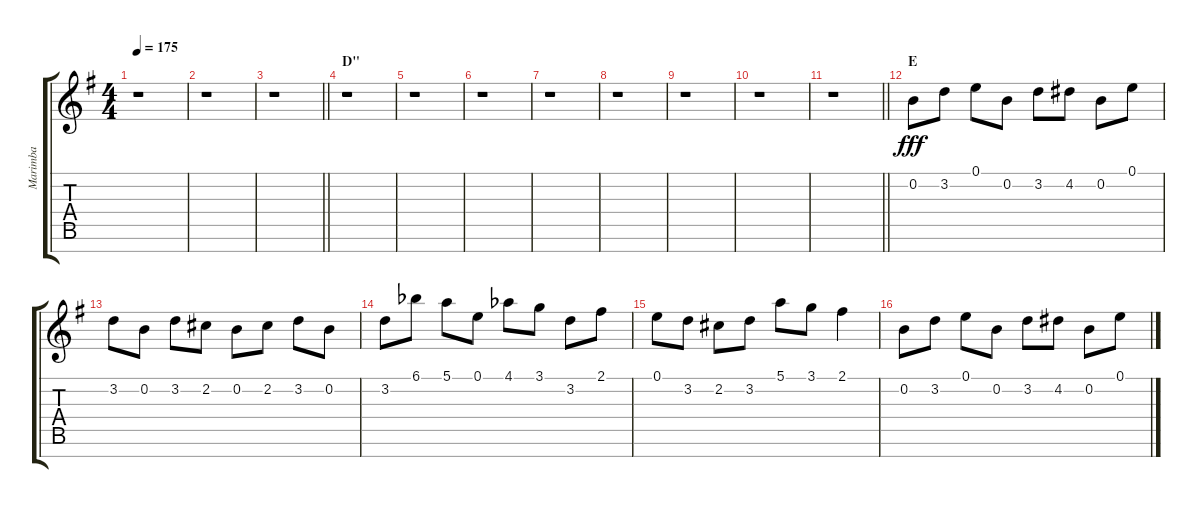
\track ("Marimba" "Marimba") {instrument marimba}
\staff {score tabs}
\tuning (E5 B4 G4 D4 A3 E3 B2) {hide}
\ts (4 4)
\tempo 175
\clef g2
\ks g
r.1{dy fff} |
r.1 |
\barLineRight lightlight
r.1 |
\section ("" "D\"")
r.1 |
r.1 |
r.1 |
r.1 |
r.1 |
r.1 |
r.1 |
\barLineRight lightlight
r.1 |
\section ("" "E")
0.2.8 3.2.8 0.1.8 0.2.8 3.2.8 4.2.8 0.2.8 0.1.8 |
3.2.8 0.2.8 3.2.8 2.2.8 0.2.8 2.2.8 3.2.8 0.2.8 |
3.2.8 6.1{acc b}.8 5.1.8 0.1.8 4.1{acc b}.8 3.1.8 3.2.8 2.1.8 |
0.1.8 3.2.8 2.2.8 3.2.8 5.1.8 3.1.8 2.1.4 |
0.2.8 3.2.8 0.1.8 0.2.8 3.2.8 4.2.8 0.2.8 0.1.8
